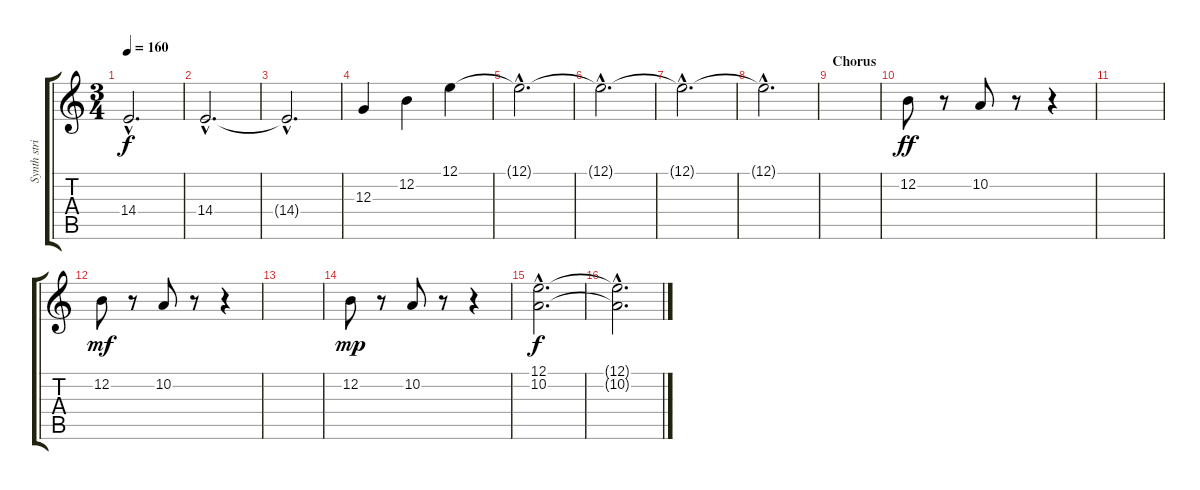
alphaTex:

\track ("Synth string" "Synth stri") {instrument synthstrings1}
\staff {score tabs}
\tuning (E4 B3 G3 D3 A2 E2) {hide}
\ts (3 4)
\tempo 160
\clef g2
\ks c
14.4{hac}.2{d dy f} |
14.4{hac}.2{d} |
14.4{hac t}.2{d} |
12.3.4 12.2.4 12.1.4 |
12.1{hac t}.2{d} |
12.1{hac t}.2{d} |
12.1{hac t}.2{d} |
12.1{hac t}.2{d} |
\section ("" "Chorus")
|
12.2.8{dy ff} r.8 10.2.8 r.8 r.4 |
|
12.2.8{dy mf} r.8 10.2.8 r.8 r.4 |
|
12.2.8{dy mp} r.8 10.2.8 r.8 r.4 |
(12.1{hac} 10.2{hac}).2{d dy f} |
(12.1{hac t} 10.2{hac t}).2{d}
